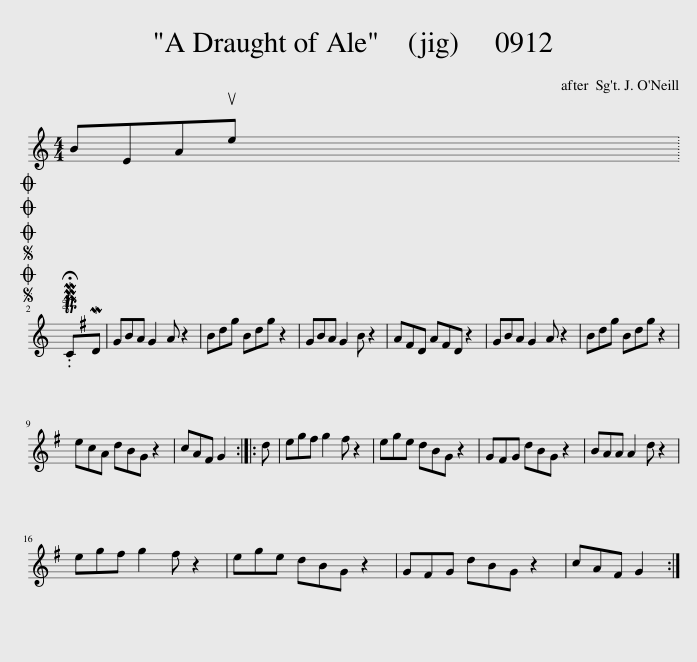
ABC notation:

X:1
L:1/8
M:4/4
I:linebreak $
K:C
V:1 treble
V:1
 BEAue x2002 |$SOSOOO .!fermata!PMTCMD | GBA G2 A z2 | Bdg Bdg z2 | GBA G2 B z2 | %5
 A^FD AFD z2 | GBA G2 A z2 | Bdg Bdg z2 |$ ecA dBG z2 | cA^F G2 :: %10
 d | eg^f g2 f z2 | ege dBG z2 | G^FG dBG z2 | BAA A2 d z2 |$ %15
 eg^f g2 f z2 | ege dBG z2 | G^FG dBG z2 | cA^F G2 :| %19
